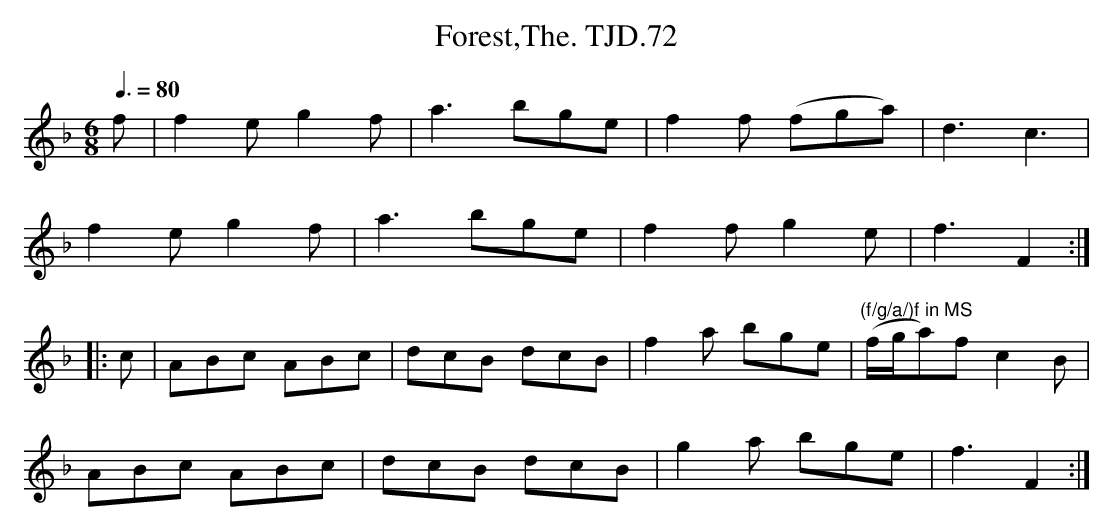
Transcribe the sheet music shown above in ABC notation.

X:1
T:Forest,The. TJD.72
L:1/8
M:6/8
Q:3/8=80
K:F
f|f2eg2f|a3bge|f2f (fga)|d3c3|!
f2eg2f|a3bge|f2f g2e|f3F2:|!
|:c|ABc ABc|dcB dcB|f2a bge|"^(f/g/a/)f in MS"(f/g/a)f c2B|!
ABc ABc|dcB dcB|g2a bge|f3F2:|
